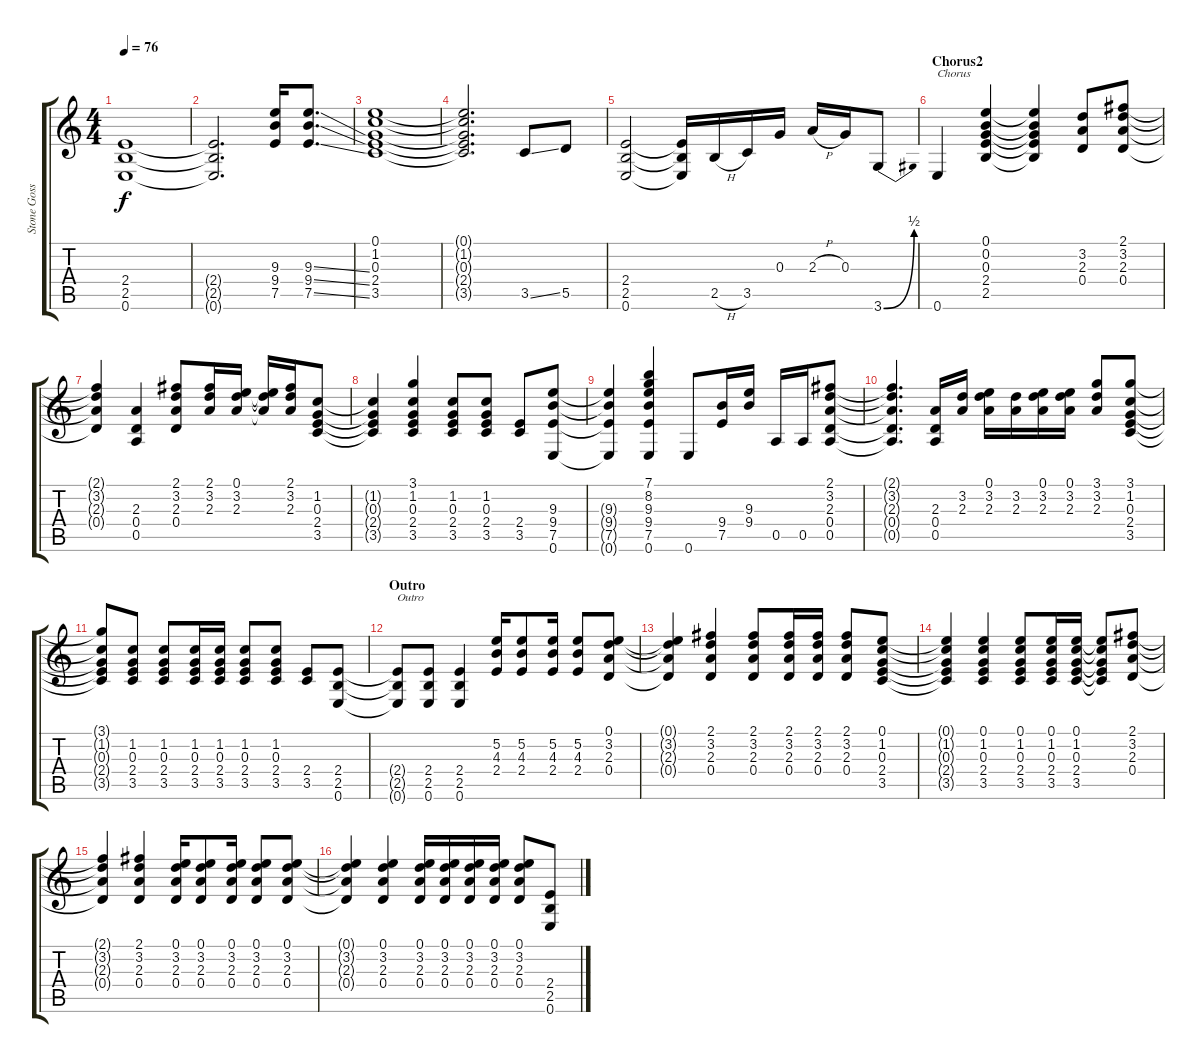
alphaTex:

\track ("Stone Gossard (Guitar)" "Stone Goss") {instrument electricguitarclean}
\staff {score tabs}
\tuning (E4 B3 G3 D3 A2 E2) {hide}
\ts (4 4)
\tempo 76
\clef g2
\ks c
(2.4 2.5 0.6).1{dy f} |
(2.4{t} 2.5{t} 0.6{t}).2{d} (9.3 9.4 7.5).16 (9.3{ss} 9.4{ss} 7.5{ss}).8{d} |
(0.1 1.2 0.3 2.4 3.5).1 |
(0.1{t} 1.2{t} 0.3{t} 2.4{t} 3.5{t}).2{d} 3.5{ss}.8 5.5.8 |
(2.4 2.5 0.6).2 (2.4{t} 2.5{t} 0.6{t}).16 2.5{h}.16 3.5.16 0.3.16 2.3{h}.16 0.3.16 3.6{be (bend 0 0 60 2)}.8 |
\section ("" "Chorus2")
0.6.4{txt "Chorus"} (0.1 0.2 0.3 2.4 2.5).4 (0.1{t} 0.2{t} 0.3{t} 2.4{t} 2.5{t}).4 (3.2 2.3 0.4).8 (2.1 3.2 2.3 0.4).8 |
(2.1{t} 3.2{t} 2.3{t} 0.4{t}).4 (2.3 0.4 0.5).4 (2.1 3.2 2.3 0.4).8 (2.1 3.2 2.3).16 (0.1 3.2 2.3).16 (0.1{t} 3.2{t} 2.3{t}).16 (2.1 3.2 2.3).16 (1.2 0.3 2.4 3.5).8 |
(1.2{t} 0.3{t} 2.4{t} 3.5{t}).4 (3.1 1.2 0.3 2.4 3.5).4 (1.2 0.3 2.4 3.5).8 (1.2 0.3 2.4 3.5).8 (2.4 3.5).8 (9.3 9.4 7.5 0.6).8 |
(9.3{t} 9.4{t} 7.5{t} 0.6{t}).4 (7.1 8.2 9.3 9.4 7.5 0.6).4 0.6.8 (9.4 7.5).16 (9.3 9.4).16 0.5.16 0.5.16 (2.1 3.2 2.3 0.4 0.5).8 |
(2.1{t} 3.2{t} 2.3{t} 0.4{t} 0.5{t}).4{d} (2.3 0.4 0.5).16 (3.2 2.3).16 (0.1 3.2 2.3).16 (3.2 2.3).16 (0.1 3.2 2.3).16 (0.1 3.2 2.3).16 (3.1 3.2 2.3).8 (3.1 1.2 0.3 2.4 3.5).8 |
(3.1{t} 1.2{t} 0.3{t} 2.4{t} 3.5{t}).8 (1.2 0.3 2.4 3.5).8 (1.2 0.3 2.4 3.5).8 (1.2 0.3 2.4 3.5).16 (1.2 0.3 2.4 3.5).16 (1.2 0.3 2.4 3.5).8 (1.2 0.3 2.4 3.5).8 (2.4 3.5).8 (2.4 2.5 0.6).8 |
\section ("" "Outro")
(2.4{t} 2.5{t} 0.6{t}).8{txt "Outro"} (2.4 2.5 0.6).8 (2.4 2.5 0.6).4 (5.2 4.3 2.4).16 (5.2 4.3 2.4).8 (5.2 4.3 2.4).16 (5.2 4.3 2.4).8 (0.1 3.2 2.3 0.4).8 |
(0.1{t} 3.2{t} 2.3{t} 0.4{t}).4 (2.1 3.2 2.3 0.4).4 (2.1 3.2 2.3 0.4).8 (2.1 3.2 2.3 0.4).16 (2.1 3.2 2.3 0.4).16 (2.1 3.2 2.3 0.4).8 (0.1 1.2 0.3 2.4 3.5).8 |
(0.1{t} 1.2{t} 0.3{t} 2.4{t} 3.5{t}).4 (0.1 1.2 0.3 2.4 3.5).4 (0.1 1.2 0.3 2.4 3.5).8 (0.1 1.2 0.3 2.4 3.5).16 (0.1 1.2 0.3 2.4 3.5).16 (0.1{t} 1.2{t} 0.3{t} 2.4{t} 3.5{t}).8 (2.1 3.2 2.3 0.4).8 |
(2.1{t} 3.2{t} 2.3{t} 0.4{t}).4 (2.1 3.2 2.3 0.4).4 (0.1 3.2 2.3 0.4).16 (0.1 3.2 2.3 0.4).8 (0.1 3.2 2.3 0.4).16 (0.1 3.2 2.3 0.4).8 (0.1 3.2 2.3 0.4).8 |
(0.1{t} 3.2{t} 2.3{t} 0.4{t}).4 (0.1 3.2 2.3 0.4).4 (0.1 3.2 2.3 0.4).16 (0.1 3.2 2.3 0.4).16 (0.1 3.2 2.3 0.4).16 (0.1 3.2 2.3 0.4).16 (0.1 3.2 2.3 0.4).8 (2.4 2.5 0.6).8
